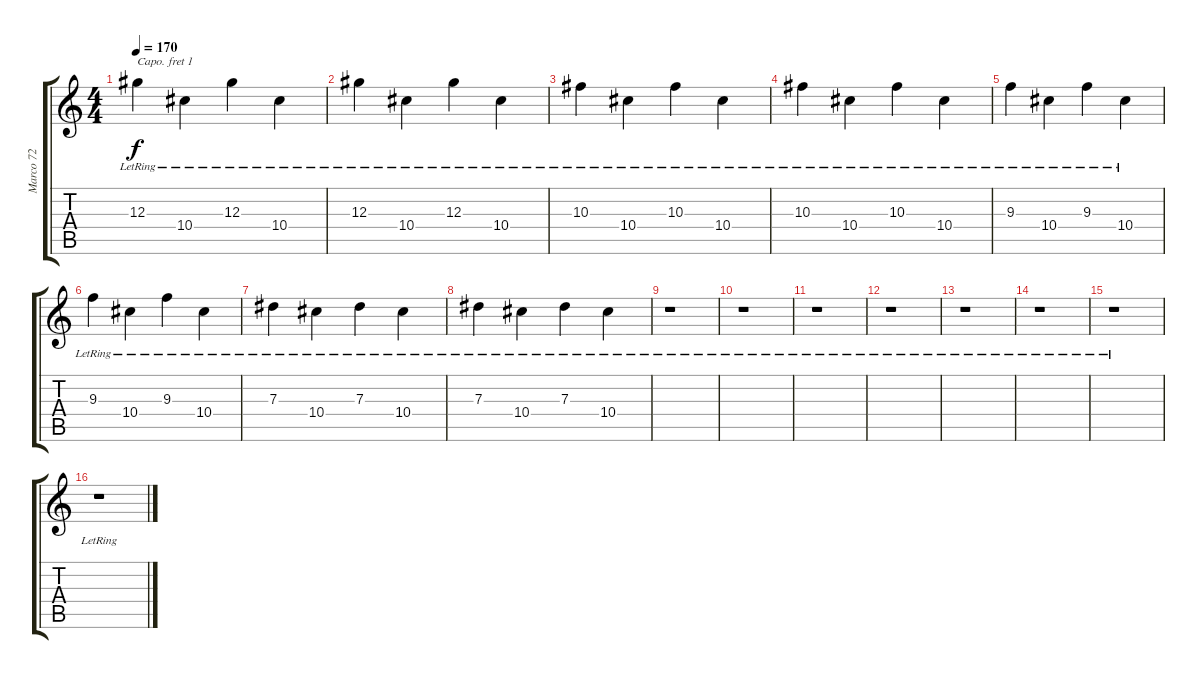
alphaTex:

\track ("Marco 72" "Marco 72") {instrument electricguitarclean}
\staff {score tabs}
\capo 1
\tuning (E4 B3 G3 D3 A2 E2) {hide}
\ts (4 4)
\tempo 170
\clef g2
\ks c
12.3{lr}.4{dy f} 10.4{lr}.4 12.3{lr}.4 10.4{lr}.4 |
12.3{lr}.4 10.4{lr}.4 12.3{lr}.4 10.4{lr}.4 |
10.3{lr}.4 10.4{lr}.4 10.3{lr}.4 10.4{lr}.4 |
10.3{lr}.4 10.4{lr}.4 10.3{lr}.4 10.4{lr}.4 |
9.3{lr}.4 10.4{lr}.4 9.3{lr}.4 10.4{lr}.4 |
9.3{lr}.4 10.4{lr}.4 9.3{lr}.4 10.4{lr}.4 |
7.3{lr}.4 10.4{lr}.4 7.3{lr}.4 10.4{lr}.4 |
7.3{lr}.4 10.4{lr}.4 7.3{lr}.4 10.4{lr}.4 |
r.1 |
r.1 |
r.1 |
r.1 |
r.1 |
r.1 |
r.1 |
r.1
